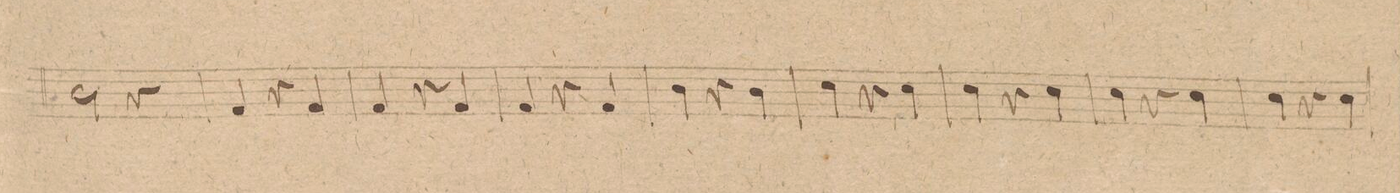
**kern	**dynam
*I"Baſso	*
*clefF4	*
*k[f#c#]	*
*M3/4	*
2D\	.
4r	.
=34	=34
4AA/	p
4r	.
4AA/	.
=35	=35
4AA/	.
4r	.
4AA/	.
=36	=36
4AA/	.
4r	.
4AA/	.
=37	=37
4D\	.
4r	.
4D\	.
=38	=38
4E\	.
4r	.
4E\	.
=39	=39
4E\	.
4r	.
4E\	.
=40	=40
4E\	.
4r	.
4E\	.
=41	=41
4E\	.
4r	.
4E\	.
=42	=42
*-	*-
